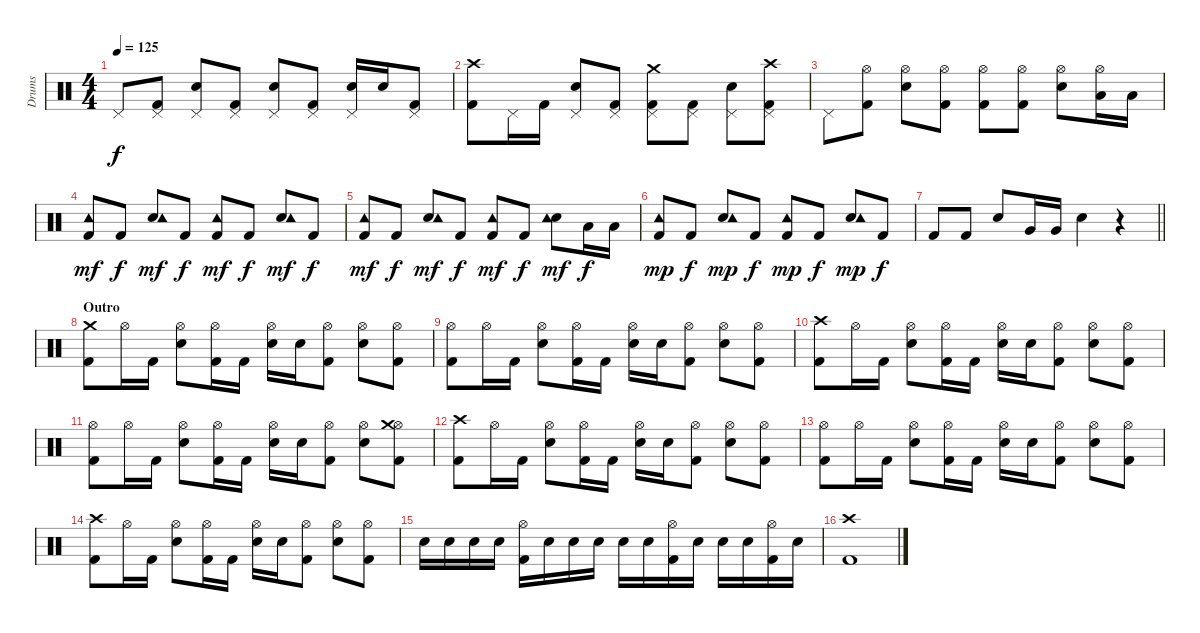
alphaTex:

\track ("Drums" "Drums") {instrument percussion}
\staff {score}
\articulation defaults
\ts (4 4)
\tempo 125
\clef neutral
\ks c "Pedal Hi-Hat (hit)".8{dy f}
("Kick (hit) 2" "Pedal Hi-Hat (hit)").8 ("Snare (hit) 2" "Pedal Hi-Hat (hit)").8 ("Kick (hit) 2" "Pedal Hi-Hat (hit)").8 ("Snare (hit) 2" "Pedal Hi-Hat (hit)").8 ("Kick (hit) 2" "Pedal Hi-Hat (hit)").8 ("Snare (hit) 2" "Pedal Hi-Hat (hit)").16 "Snare (hit) 2".16 ("Kick (hit) 2" "Pedal Hi-Hat (hit)").8 |
("Kick (hit) 2" "Crash high (hit)").8 "Pedal Hi-Hat (hit)".16 "Kick (hit) 2".16 ("Snare (hit) 2" "Pedal Hi-Hat (hit)").8 ("Kick (hit) 2" "Pedal Hi-Hat (hit)").8 ("Kick (hit) 2" "Pedal Hi-Hat (hit)" "Crash medium (hit)").8 ("Kick (hit) 2" "Pedal Hi-Hat (hit)").8 ("Snare (hit) 2" "Pedal Hi-Hat (hit)").8 ("Kick (hit) 2" "Pedal Hi-Hat (hit)" "Crash high (hit)").8 |
"Pedal Hi-Hat (hit)".8 ("Kick (hit) 2" "Hi-Hat (open)").8 ("Snare (hit) 2" "Hi-Hat (open)").8 ("Kick (hit) 2" "Hi-Hat (open)").8 ("Kick (hit) 2" "Hi-Hat (open)").8 ("Kick (hit) 2" "Hi-Hat (open)").8 ("Snare (hit) 2" "Hi-Hat (open)").8 ("Hi-Hat (open)" "Low Floor Tom (hit)").16 "Low Floor Tom (hit)".16 |
("Kick (hit) 2" "Tambourine (hit)").8{dy mf} "Kick (hit) 2".8{dy f} ("Snare (hit) 2" "Tambourine (hit)").8{dy mf} "Kick (hit) 2".8{dy f} ("Kick (hit) 2" "Tambourine (hit)").8{dy mf} "Kick (hit) 2".8{dy f} ("Snare (hit) 2" "Tambourine (hit)").8{dy mf} "Kick (hit) 2".8{dy f} |
("Kick (hit) 2" "Tambourine (hit)").8{dy mf} "Kick (hit) 2".8{dy f} ("Snare (hit) 2" "Tambourine (hit)").8{dy mf} "Kick (hit) 2".8{dy f} ("Kick (hit) 2" "Tambourine (hit)").8{dy mf} "Kick (hit) 2".8{dy f} ("Snare (hit) 2" "Tambourine (hit)").8{dy mf} "Low Floor Tom (hit)".16{dy f} "Low Floor Tom (hit)".16 |
("Kick (hit) 2" "Tambourine (hit)").8{dy mp} "Kick (hit) 2".8{dy f} ("Snare (hit) 2" "Tambourine (hit)").8{dy mp} "Kick (hit) 2".8{dy f} ("Kick (hit) 2" "Tambourine (hit)").8{dy mp} "Kick (hit) 2".8{dy f} ("Snare (hit) 2" "Tambourine (hit)").8{dy mp} "Kick (hit) 2".8{dy f} |
\barLineRight lightlight "Kick (hit) 2".8 "Kick (hit) 2".8 "Snare (hit) 2".8 "Very Low Tom (hit)".16 "Very Low Tom (hit)".16 "Snare (hit) 2".4
r.4 |
\section ("" "Outro")
("Kick (hit) 2" "Crash medium (hit)").8 "Hi-Hat (open)".16 "Kick (hit) 2".16 ("Snare (hit) 2" "Hi-Hat (open)").8 ("Kick (hit) 2" "Hi-Hat (open)").16 "Kick (hit) 2".16 ("Snare (hit) 2" "Hi-Hat (open)").16 "Snare (hit) 2".16 ("Kick (hit) 2" "Hi-Hat (open)").8 ("Snare (hit) 2" "Hi-Hat (open)").8 ("Kick (hit) 2" "Hi-Hat (open)").8 |
("Kick (hit) 2" "Hi-Hat (open)").8 "Hi-Hat (open)".16 "Kick (hit) 2".16 ("Snare (hit) 2" "Hi-Hat (open)").8 ("Kick (hit) 2" "Hi-Hat (open)").16 "Kick (hit) 2".16 ("Snare (hit) 2" "Hi-Hat (open)").16 "Snare (hit) 2".16 ("Kick (hit) 2" "Hi-Hat (open)").8 ("Snare (hit) 2" "Hi-Hat (open)").8 ("Kick (hit) 2" "Hi-Hat (open)").8 |
("Kick (hit) 2" "Crash high (hit)").8 "Hi-Hat (open)".16 "Kick (hit) 2".16 ("Snare (hit) 2" "Hi-Hat (open)").8 ("Kick (hit) 2" "Hi-Hat (open)").16 "Kick (hit) 2".16 ("Snare (hit) 2" "Hi-Hat (open)").16 "Snare (hit) 2".16 ("Kick (hit) 2" "Hi-Hat (open)").8 ("Snare (hit) 2" "Hi-Hat (open)").8 ("Kick (hit) 2" "Hi-Hat (open)").8 |
("Kick (hit) 2" "Hi-Hat (open)").8 "Hi-Hat (open)".16 "Kick (hit) 2".16 ("Snare (hit) 2" "Hi-Hat (open)").8 ("Kick (hit) 2" "Hi-Hat (open)").16 "Kick (hit) 2".16 ("Snare (hit) 2" "Hi-Hat (open)").16 "Snare (hit) 2".16 ("Kick (hit) 2" "Hi-Hat (open)").8 ("Snare (hit) 2" "Hi-Hat (open)").8 ("Kick (hit) 2" "Hi-Hat (open)" "Crash medium (hit)").8 |
("Kick (hit) 2" "Crash high (hit)").8 "Hi-Hat (open)".16 "Kick (hit) 2".16 ("Snare (hit) 2" "Hi-Hat (open)").8 ("Kick (hit) 2" "Hi-Hat (open)").16 "Kick (hit) 2".16 ("Snare (hit) 2" "Hi-Hat (open)").16 "Snare (hit) 2".16 ("Kick (hit) 2" "Hi-Hat (open)").8 ("Snare (hit) 2" "Hi-Hat (open)").8 ("Kick (hit) 2" "Hi-Hat (open)").8 |
("Kick (hit) 2" "Hi-Hat (open)").8 "Hi-Hat (open)".16 "Kick (hit) 2".16 ("Snare (hit) 2" "Hi-Hat (open)").8 ("Kick (hit) 2" "Hi-Hat (open)").16 "Kick (hit) 2".16 ("Snare (hit) 2" "Hi-Hat (open)").16 "Snare (hit) 2".16 ("Kick (hit) 2" "Hi-Hat (open)").8 ("Snare (hit) 2" "Hi-Hat (open)").8 ("Kick (hit) 2" "Hi-Hat (open)").8 |
("Kick (hit) 2" "Crash high (hit)").8 "Hi-Hat (open)".16 "Kick (hit) 2".16 ("Snare (hit) 2" "Hi-Hat (open)").8 ("Kick (hit) 2" "Hi-Hat (open)").16 "Kick (hit) 2".16 ("Snare (hit) 2" "Hi-Hat (open)").16 "Snare (hit) 2".16 ("Kick (hit) 2" "Hi-Hat (open)").8 ("Snare (hit) 2" "Hi-Hat (open)").8 ("Kick (hit) 2" "Hi-Hat (open)").8 |
"Snare (hit) 2".16 "Snare (hit) 2".16 "Snare (hit) 2".16 "Snare (hit) 2".16 ("Kick (hit) 2" "Hi-Hat (open)").16 "Snare (hit) 2".16 "Snare (hit) 2".16 "Snare (hit) 2".16 "Snare (hit) 2".16 "Snare (hit) 2".16 ("Kick (hit) 2" "Hi-Hat (open)").16 "Snare (hit) 2".16 "Snare (hit) 2".16 "Snare (hit) 2".16 ("Kick (hit) 2" "Hi-Hat (open)").16 "Snare (hit) 2".16 |
("Kick (hit) 2" "Crash high (hit)").1
